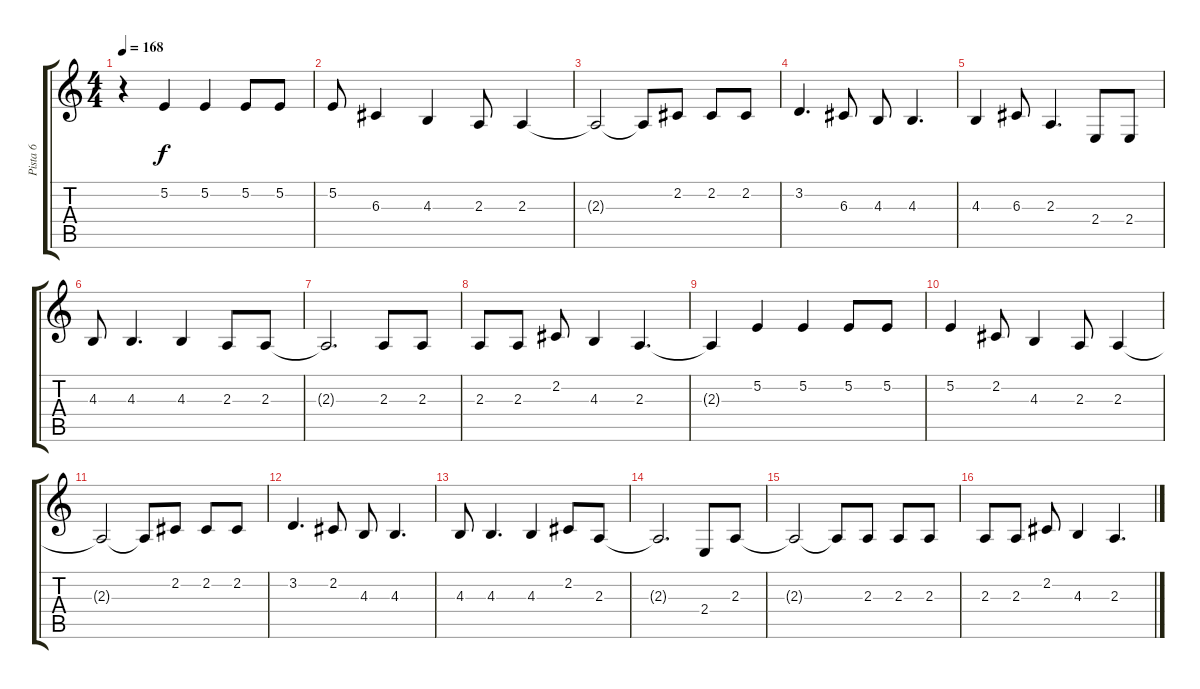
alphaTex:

\track ("Pista 6" "Pista 6") {instrument electricgrandpiano}
\staff {score tabs}
\tuning (E4 B3 G3 D3 A2 E2) {hide}
\ts (4 4)
\tempo 168
\clef g2
\ks c
r.4{dy f} 5.2.4 5.2.4 5.2.8 5.2.8 |
5.2.8 6.3.4 4.3.4 2.3.8 2.3.4 |
2.3{t}.2 2.3{t}.8 2.2.8 2.2.8 2.2.8 |
3.2.4{d} 6.3.8 4.3.8 4.3.4{d} |
4.3.4 6.3.8 2.3.4{d} 2.4.8 2.4.8 |
4.3.8 4.3.4{d} 4.3.4 2.3.8 2.3.8 |
2.3{t}.2{d} 2.3.8 2.3.8 |
2.3.8 2.3.8 2.2.8 4.3.4 2.3.4{d} |
2.3{t}.4 5.2.4 5.2.4 5.2.8 5.2.8 |
5.2.4 2.2.8 4.3.4 2.3.8 2.3.4 |
2.3{t}.2 2.3{t}.8 2.2.8 2.2.8 2.2.8 |
3.2.4{d} 2.2.8 4.3.8 4.3.4{d} |
4.3.8 4.3.4{d} 4.3.4 2.2.8 2.3.8 |
2.3{t}.2{d} 2.4.8 2.3.8 |
2.3{t}.2 2.3{t}.8 2.3.8 2.3.8 2.3.8 |
2.3.8 2.3.8 2.2.8 4.3.4 2.3.4{d}
